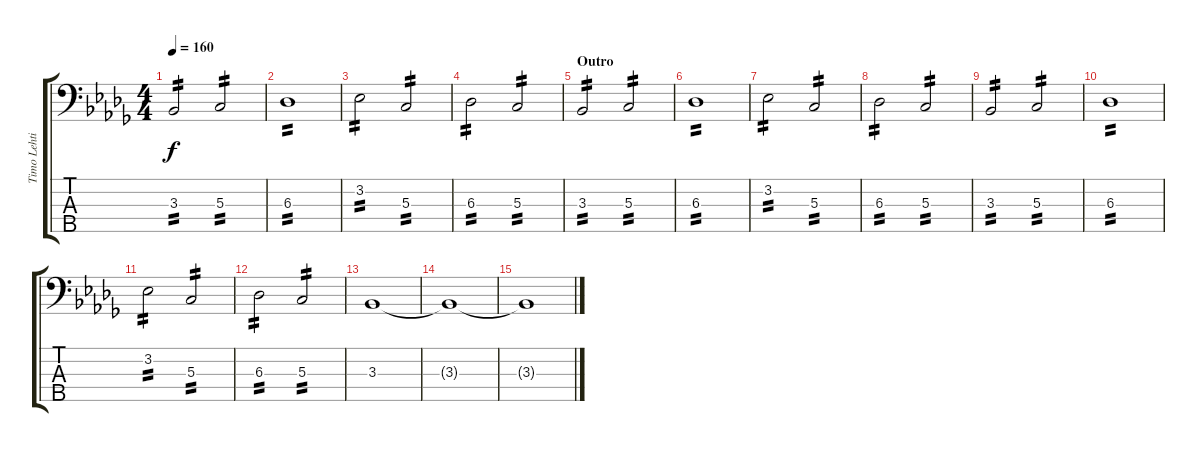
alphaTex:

\track ("Timo Lehtinen (bass)" "Timo Lehti") {instrument electricbasspick}
\staff {score tabs}
\tuning (F2 C2 G1 D1 A0) {hide}
\ts (4 4)
\tempo 160
\clef f4
\ks bbminor
3.3.2{tp 2 dy f} 5.3.2{tp 2} |
6.3.1{tp 2} |
3.2.2{tp 2} 5.3.2{tp 2} |
6.3.2{tp 2} 5.3.2{tp 2} |
\section ("" "Outro")
3.3.2{tp 2} 5.3.2{tp 2} |
6.3.1{tp 2} |
3.2.2{tp 2} 5.3.2{tp 2} |
6.3.2{tp 2} 5.3.2{tp 2} |
3.3.2{tp 2} 5.3.2{tp 2} |
6.3.1{tp 2} |
3.2.2{tp 2} 5.3.2{tp 2} |
6.3.2{tp 2} 5.3.2{tp 2} |
3.3.1 |
3.3{t}.1 |
3.3{t}.1
